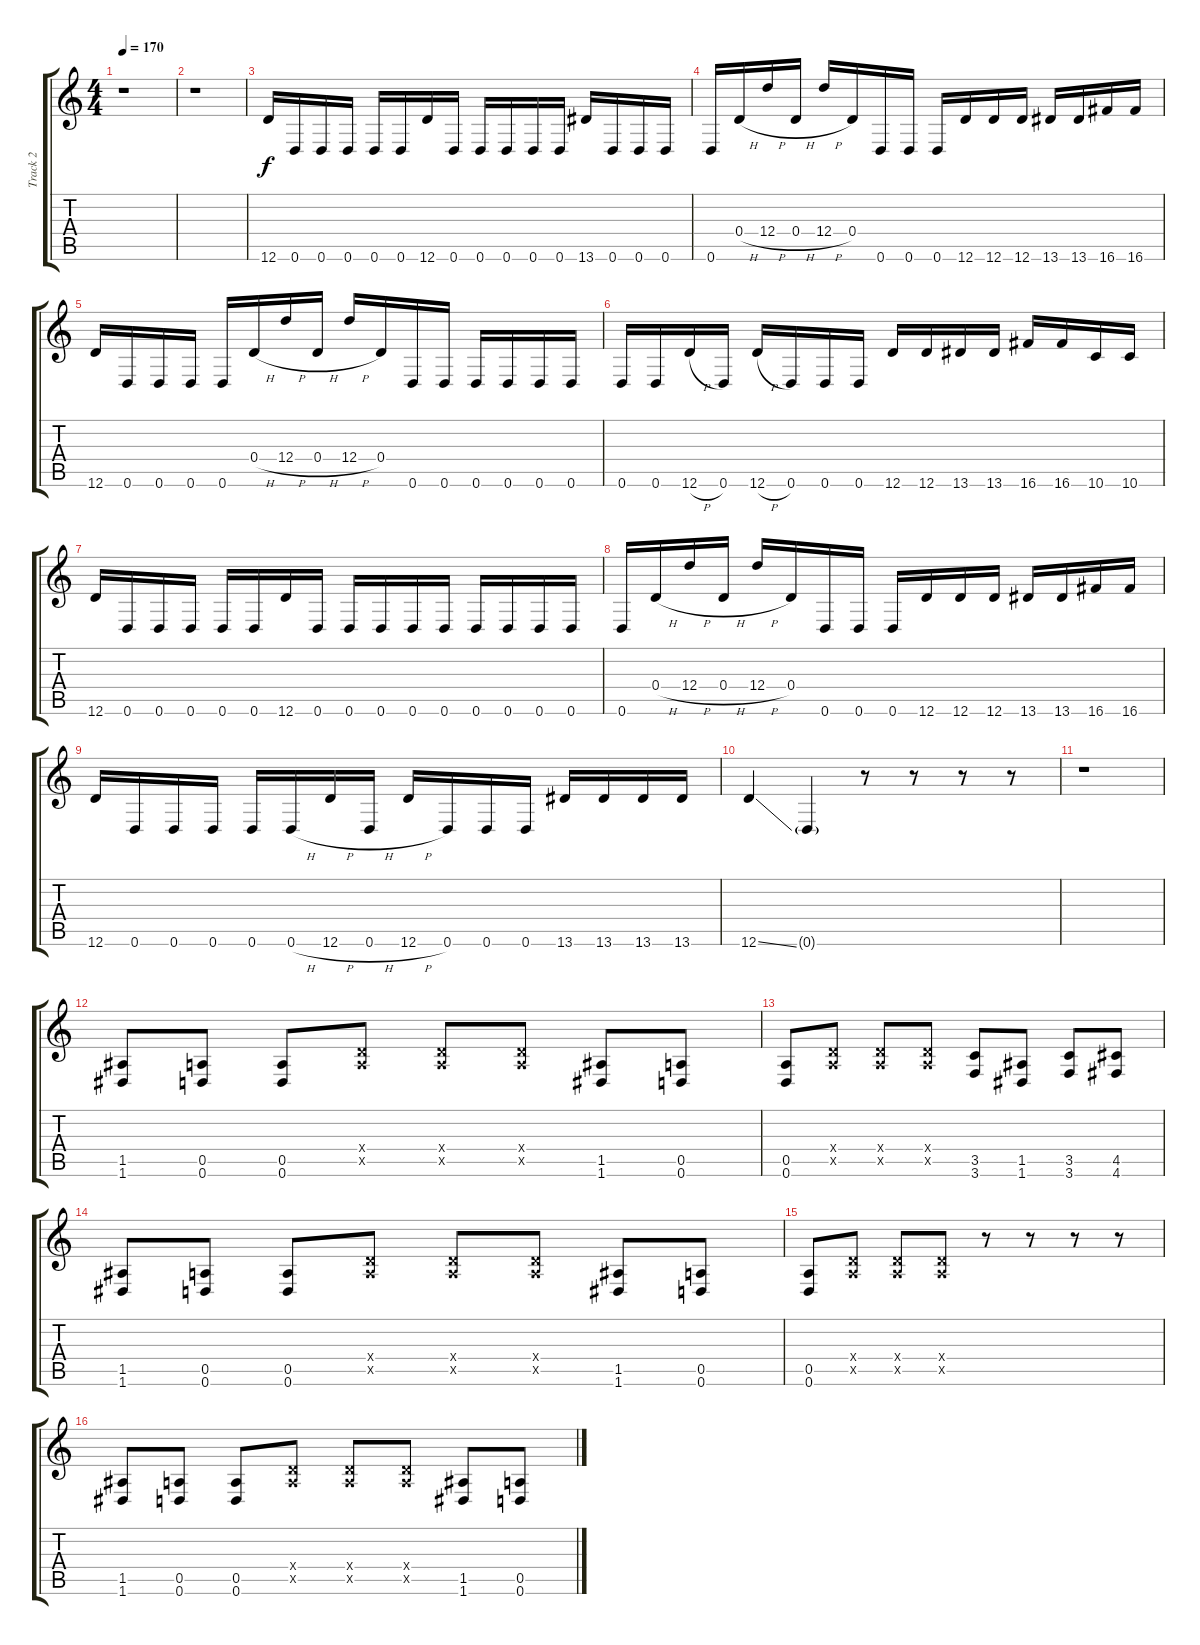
\track ("Track 2" "Track 2") {instrument distortionguitar}
\staff {score tabs}
\tuning (E4 B3 G3 D3 A2 D2) {hide}
\ts (4 4)
\tempo 170
\clef g2
\ks c
r.1{dy f} |
r.1 |
12.6.16 0.6.16 0.6.16 0.6.16 0.6.16 0.6.16 12.6.16 0.6.16 0.6.16 0.6.16 0.6.16 0.6.16 13.6.16 0.6.16 0.6.16 0.6.16 |
0.6.16 0.4{h}.16 12.4{h}.16 0.4{h}.16 12.4{h}.16 0.4.16 0.6.16 0.6.16 0.6.16 12.6.16 12.6.16 12.6.16 13.6.16 13.6.16 16.6.16 16.6.16 |
12.6.16 0.6.16 0.6.16 0.6.16 0.6.16 0.4{h}.16 12.4{h}.16 0.4{h}.16 12.4{h}.16 0.4.16 0.6.16 0.6.16 0.6.16 0.6.16 0.6.16 0.6.16 |
0.6.16 0.6.16 12.6{h}.16 0.6.16 12.6{h}.16 0.6.16 0.6.16 0.6.16 12.6.16 12.6.16 13.6.16 13.6.16 16.6.16 16.6.16 10.6.16 10.6.16 |
12.6.16 0.6.16 0.6.16 0.6.16 0.6.16 0.6.16 12.6.16 0.6.16 0.6.16 0.6.16 0.6.16 0.6.16 0.6.16 0.6.16 0.6.16 0.6.16 |
0.6.16 0.4{h}.16 12.4{h}.16 0.4{h}.16 12.4{h}.16 0.4.16 0.6.16 0.6.16 0.6.16 12.6.16 12.6.16 12.6.16 13.6.16 13.6.16 16.6.16 16.6.16 |
12.6.16 0.6.16 0.6.16 0.6.16 0.6.16 0.6{h}.16 12.6{h}.16 0.6{h}.16 12.6{h}.16 0.6.16 0.6.16 0.6.16 13.6.16 13.6.16 13.6.16 13.6.16 |
12.6{ss}.4 0.6{g}.4 r.8 r.8 r.8 r.8 |
r.1 |
(1.5 1.6).8 (0.5 0.6).8 (0.5 0.6).8 (0.4{x} 0.5{x}).8 (0.4{x} 0.5{x}).8 (0.4{x} 0.5{x}).8 (1.5 1.6).8 (0.5 0.6).8 |
(0.5 0.6).8 (0.4{x} 0.5{x}).8 (0.4{x} 0.5{x}).8 (0.4{x} 0.5{x}).8 (3.5 3.6).8 (1.5 1.6).8 (3.5 3.6).8 (4.5 4.6).8 |
(1.5 1.6).8 (0.5 0.6).8 (0.5 0.6).8 (0.4{x} 0.5{x}).8 (0.4{x} 0.5{x}).8 (0.4{x} 0.5{x}).8 (1.5 1.6).8 (0.5 0.6).8 |
(0.5 0.6).8 (0.4{x} 0.5{x}).8 (0.4{x} 0.5{x}).8 (0.4{x} 0.5{x}).8 r.8 r.8 r.8 r.8 |
(1.5 1.6).8 (0.5 0.6).8 (0.5 0.6).8 (0.4{x} 0.5{x}).8 (0.4{x} 0.5{x}).8 (0.4{x} 0.5{x}).8 (1.5 1.6).8 (0.5 0.6).8
